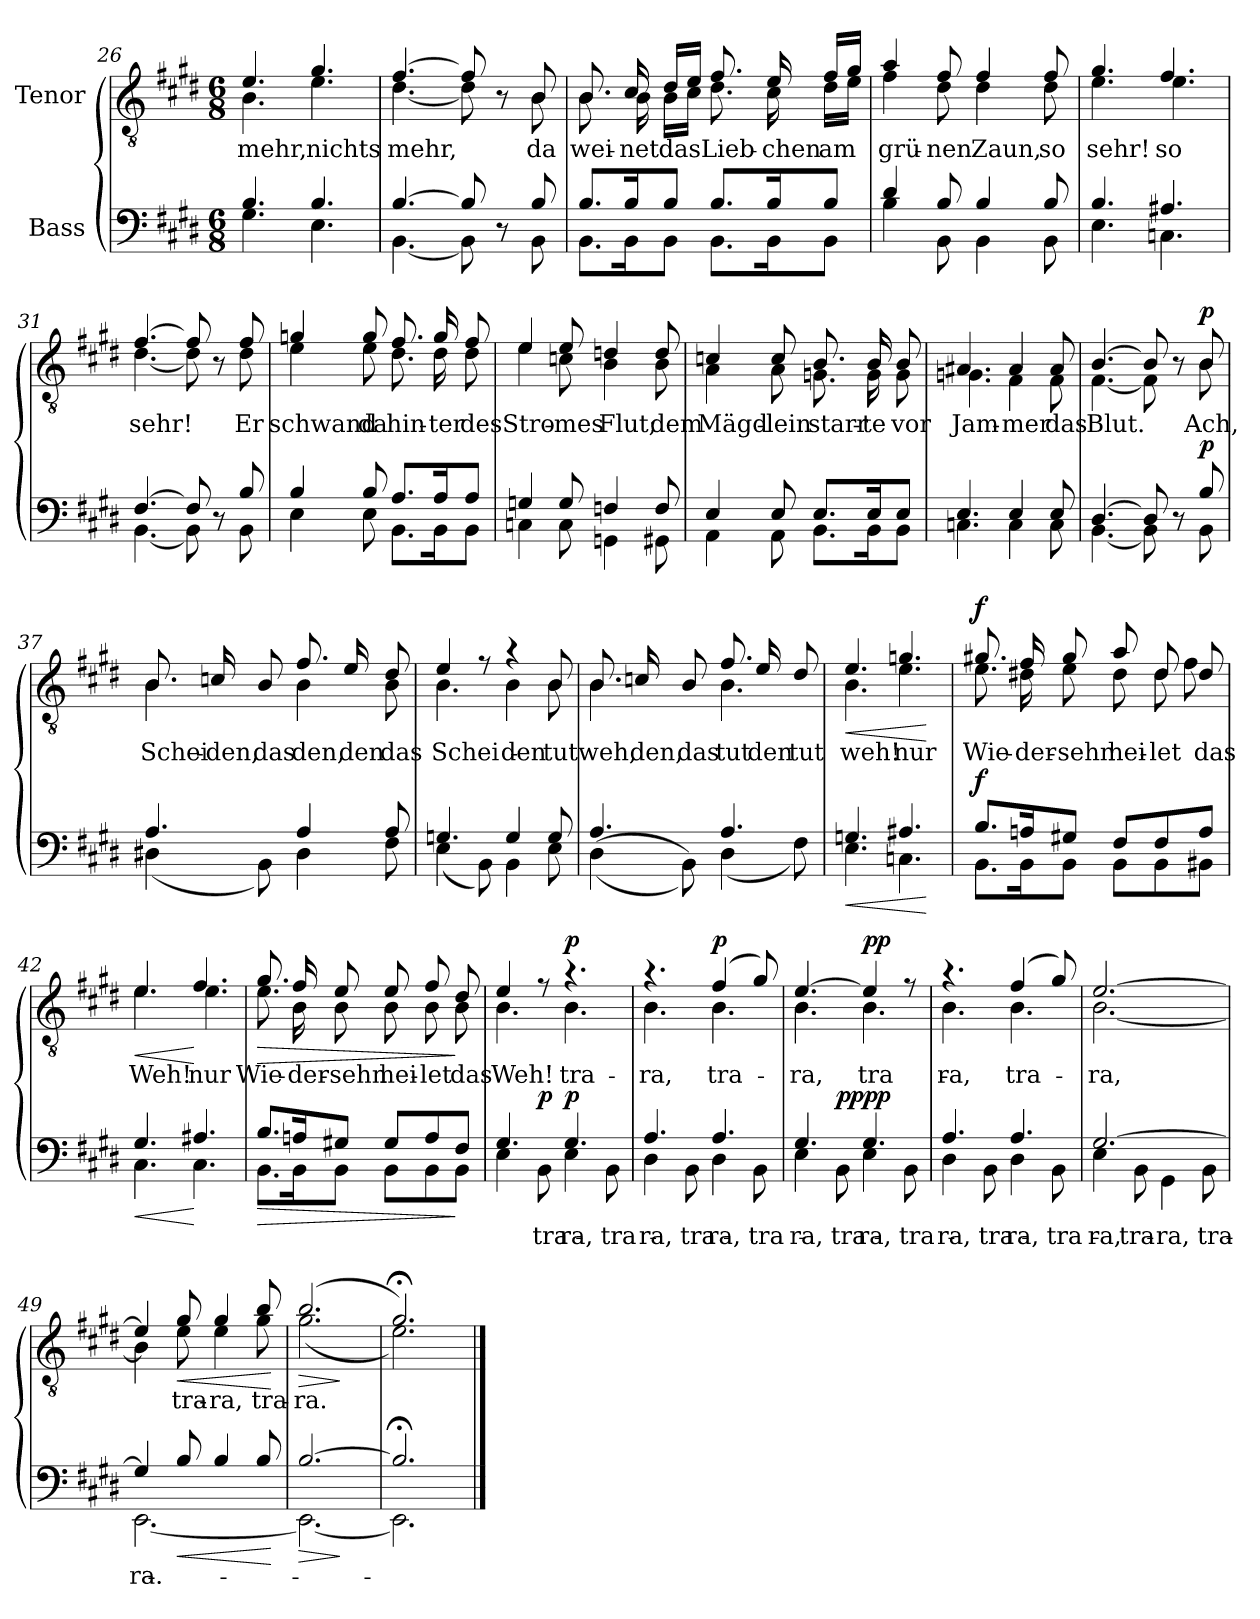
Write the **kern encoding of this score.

**kern	**text	**dynam	**kern	**text	**dynam
*part2	*part2	*part2	*part1	*part1	*part1
*staff2	*staff2	*staff2	*staff1	*staff1	*staff1
*I"Bass	*	*	*I"Tenor	*	*
*clefF4	*	*	*clefGv2	*	*
*k[f#c#g#d#]	*	*	*k[f#c#g#d#]	*	*
*M6/8	*	*	*M6/8	*	*
=26	=26	=26	=26	=26	=26
*^	*	*	*^	*	*
!	!	!	!	!	!	!LO:LY:b	!
4.B/	4.G#\	.	.	4.e/	4.B\	mehr,	.
!	!	!	!	!	!	!LO:LY:b	!
4.B/	4.E\	.	.	4.g#/	4.e\	nichts	.
!!LO:LB:g=z	!!
=27	=27	=27	=27	=27	=27	=27	=27
!	!	!	!	!	!	!LO:LY:b	!
[4.B/	[4.BB\	.	.	[4.f#/	[4.d#\	mehr,	.
8B/]	8BB\]	.	.	8f#/]	8d#\]	.	.
8r	8ryy	.	.	8r	8ryy	.	.
!	!	!	!	!	!	!LO:LY:b	!
8B/	8BB\	.	.	8B/	8B\	da	.
=28	=28	=28	=28	=28	=28	=28	=28
!	!	!	!	!	!	!LO:LY:b	!
8.B/L	8.BB\L	.	.	8.B/	8.B\	wei-	.
!	!	!	!	!	!	!LO:LY:b	!
16B/K	16BB\K	.	.	16c#/	16B\	-net	.
!	!	!	!	!	!	!LO:LY:b	!
8B/J	8BB\J	.	.	16d#/LL	16B\LL	das	.
.	.	.	.	16e/JJ	16c#\JJ	.	.
!	!	!	!	!	!	!LO:LY:b	!
8.B/L	8.BB\L	.	.	8.f#/	8.d#\	Lieb-	.
!	!	!	!	!	!	!LO:LY:b	!
16B/K	16BB\K	.	.	16e/	16c#\	-chen	.
!	!	!	!	!	!	!LO:LY:b	!
8B/J	8BB\J	.	.	16f#/LL	16d#\LL	am	.
.	.	.	.	16g#/JJ	16e\JJ	.	.
=29	=29	=29	=29	=29	=29	=29	=29
!	!	!	!	!	!	!LO:LY:b	!
4d#/	4B\	.	.	4a/	4f#\	grü-	.
!	!	!	!	!	!	!LO:LY:b	!
8B/	8BB\	.	.	8f#/	8d#\	-nen	.
!	!	!	!	!	!	!LO:LY:b	!
4B/	4BB\	.	.	4f#/	4d#\	Zaun,	.
!	!	!	!	!	!	!LO:LY:b	!
8B/	8BB\	.	.	8f#/	8d#\	so	.
!!LO:LB:g=z	!!
=30	=30	=30	=30	=30	=30	=30	=30
!	!	!	!	!	!	!LO:LY:b	!
4.B/	4.E\	.	.	4.g#/	4.e\	sehr!	.
!	!	!	!	!	!	!LO:LY:b	!
4.A#X/	4.Cn\	.	.	4.f#/	4.e\	so	.
=31	=31	=31	=31	=31	=31	=31	=31
!	!	!	!	!	!	!LO:LY:b	!
[4.F#/	[4.BB\	.	.	[4.f#/	[4.d#\	sehr!	.
8F#/]	8BB\]	.	.	8f#/]	8d#\]	.	.
8r	8ryy	.	.	8r	8ryy	.	.
!	!	!	!	!	!	!LO:LY:b	!
8B/	8BB\	.	.	8f#/	8d#\	Er	.
=32	=32	=32	=32	=32	=32	=32	=32
!	!	!	!	!	!	!LO:LY:b	!
4B/	4E\	.	.	4gn/	4e\	schwand	.
!	!	!	!	!	!	!LO:LY:b	!
8B/	8E\	.	.	8g/	8e\	da	.
!	!	!	!	!	!	!LO:LY:b	!
8.A/L	8.BB\L	.	.	8.f#/	8.d#\	hin-	.
!	!	!	!	!	!	!LO:LY:b	!
16A/K	16BB\K	.	.	16g/	16d#\	-ter	.
!	!	!	!	!	!	!LO:LY:b	!
8A/J	8BB\J	.	.	8f#/	8d#\	des	.
=33	=33	=33	=33	=33	=33	=33	=33
!	!	!	!	!	!	!LO:LY:b	!
4Gn/	4Cn\	.	.	4e/	4e\	Stro-	.
!	!	!	!	!	!	!LO:LY:b	!
8G/	8C\	.	.	8e/	8cn\	-mes	.
!	!	!	!	!	!	!LO:LY:b	!
4Fn/	4GGn\	.	.	4dn/	4B\	Flut;	.
!	!	!	!	!	!	!LO:LY:b	!
8F/	8GG#X\	.	.	8d/	8B\	dem	.
!!LO:LB:g=z	!!
=34	=34	=34	=34	=34	=34	=34	=34
!	!	!	!	!	!	!LO:LY:b	!
4E/	4AA\	.	.	4cn/	4A\	Mägd-	.
!	!	!	!	!	!	!LO:LY:b	!
8E/	8AA\	.	.	8c/	8A\	-lein	.
!	!	!	!	!	!	!LO:LY:b	!
8.E/L	8.BB\L	.	.	8.B/	8.Gn\	starr-	.
!	!	!	!	!	!	!LO:LY:b	!
16E/K	16BB\K	.	.	16B/	16G\	-te	.
!	!	!	!	!	!	!LO:LY:b	!
8E/J	8BB\J	.	.	8B/	8G\	vor	.
=35	=35	=35	=35	=35	=35	=35	=35
!	!	!	!	!	!	!LO:LY:b	!
4.E/	4.Cn\	.	.	4.A#X/	4.Gn\	Jam-	.
!	!	!	!	!	!	!LO:LY:b	!
4E/	4C\	.	.	4A#/	4F#\	-mer	.
!	!	!	!	!	!	!LO:LY:b	!
8E/	8C\	.	.	8A#/	8F#\	das	.
=36	=36	=36	=36	=36	=36	=36	=36
!	!	!	!	!	!	!LO:LY:b	!
[4.D#/	[4.BB\	.	.	[4.B/	[4.F#\	Blut.	.
8D#/]	8BB\]	.	.	8B/]	8F#\]	.	.
8r	8ryy	.	.	8r	8ryy	.	.
!	!	!	!LO:DY:a	!	!	!LO:LY:b	!LO:DY:a
8B/	8BB\	.	p	8B/	8B\	Ach,	p
!!LO:PB:g=z	!!
=37	=37	=37	=37	=37	=37	=37	=37
!	!	!	!	!	!	!LO:LY:b	!
!	!	!	!	!	!	!LO:LY:b	!
4.A/	(4D#X\	.	.	8.B/	4.B\	Schei-	.
!	!	!	!	!	!	!LO:LY:b	!
.	.	.	.	16cn/	.	-den,	.
!	!	!	!	!	!	!LO:LY:b	!
.	8BB\)	.	.	8B/	.	das	.
!	!	!	!	!	!	!LO:LY:b	!
!	!	!	!	!	!	!LO:LY:b	!
4A/	4D#\	.	.	8.f#/	4B\	-den,	.
!	!	!	!	!	!	!LO:LY:b	!
.	.	.	.	16e/	.	-den	.
!	!	!	!	!	!	!LO:LY:b	!
!	!	!	!	!	!	!LO:LY:b	!
8A/	8F#\	.	.	8d#/	8B\	das	.
=38	=38	=38	=38	=38	=38	=38	=38
!	!	!	!	!	!	!LO:LY:b	!
!	!	!	!	!	!	!LO:LY:b	!
4.Gn/	(4E\	.	.	4e/	4.B\	Schei-	.
.	8BB\)	.	.	8r	.	.	.
!	!	!	!	!	!	!LO:LY:b	!
4G/	4BB\	.	.	4r	4B\	-den	.
!	!	!	!	!	!	!LO:LY:b	!
!	!	!	!	!	!	!LO:LY:b	!
8G/	8E\	.	.	8B/	8B\	tut	.
=39	=39	=39	=39	=39	=39	=39	=39
!	!	!	!	!	!	!LO:LY:b	!
!	!	!	!	!	!	!LO:LY:b	!
4.A/	((4D#\	.	.	8.B/	4.B\	weh,	.
!	!	!	!	!	!	!LO:LY:b	!
.	.	.	.	16cn/	.	-den,	.
!	!	!	!	!	!	!LO:LY:b	!
.	8BB\))	.	.	8B/	.	das	.
!	!	!	!	!	!	!LO:LY:b	!
!	!	!	!	!	!	!LO:LY:b	!
4.A/	(4D#\	.	.	8.f#/	4.B\	tut	.
!	!	!	!	!	!	!LO:LY:b	!
.	.	.	.	16e/	.	-den	.
!	!	!	!	!	!	!LO:LY:b	!
.	8F#\)	.	.	8d#/	.	tut	.
!!LO:LB:g=z	!!
=40	=40	=40	=40	=40	=40	=40	=40
!	!	!	!LO:HP:b	!	!	!LO:LY:b	!LO:HP:b
4.Gn/	4.E\	.	<	4.e/	4.B\	weh!	<
!	!	!	!	!	!	!LO:LY:b	!
4.A#X/	4.Cn\	.	.	4.gn/	4.e\	nur	.
*v	*v	*	*	*	*	*	*
*	*	*	*v	*v	*	*
.	.	[	.	.	[
=41	=41	=41	=41	=41	=41
*^	*	*	*^	*	*
!	!	!	!LO:DY:a	!	!	!LO:LY:b	!LO:DY:a
8.B/L	8.BB\L	.	f	8.g#X/	8.e\	Wie-	f
!	!	!	!	!	!	!LO:LY:b	!
16An/K	16BB\K	.	.	16f#/	16d#X\	-der-	.
!	!	!	!	!	!	!LO:LY:b	!
8G#X/J	8BB\J	.	.	8g#/	8e\	-sehn	.
!	!	!	!	!	!	!LO:LY:b	!
8F#/L	8BB\L	.	.	8a/	8d#\	hei-	.
!	!	!	!	!	!	!LO:LY:b	!
8F#/	8BB\	.	.	8d#/	8d#\	-let	.
!	!	!	!	!	!	!LO:LY:b	!
8A/J	8BB#X\J	.	.	8d#/	8f#\	das	.
=42	=42	=42	=42	=42	=42	=42	=42
!	!	!	!LO:HP:b	!	!	!LO:LY:b	!LO:HP:b
4.G#/	4.C#\	.	<	4.e/	4.e\	Weh!	<
!	!	!	!	!	!	!LO:LY:b	!
4.A#X/	4.C#\	.	[	4.f#/	4.e\	nur	[
!!LO:LB:g=z	!!
=43	=43	=43	=43	=43	=43	=43	=43
!	!	!	!LO:HP:b	!	!	!LO:LY:b	!LO:HP:b
8.B/L	8.BB\L	.	>	8.g#/	8.e\	Wie-	>
!	!	!	!	!	!	!LO:LY:b	!
16An/K	16BB\K	.	.	16f#/	16B\	-der-	.
!	!	!	!	!	!	!LO:LY:b	!
8G#X/J	8BB\J	.	.	8e/	8B\	-sehn	.
!	!	!	!	!	!	!LO:LY:b	!
8G#/L	8BB\L	.	.	8e/	8B\	hei-	.
!	!	!	!	!	!	!LO:LY:b	!
8A/	8BB\	.	.	8f#/	8B\	-let	.
!	!	!	!	!	!	!LO:LY:b	!
8F#/J	8BB\J	.	]	8d#/	8B\	das	]
=44	=44	=44	=44	=44	=44	=44	=44
!	!	!	!	!	!	!LO:LY:b	!
4.G#/	4E\	.	.	4e/	4.B\	Weh!	.
!	!	!LO:LY:b	!LO:DY:b	!	!	!	!
.	8BB\	tra-	p	8r	.	.	.
!	!	!LO:LY:b	!LO:DY:a	!	!	!LO:LY:b	!LO:DY:b
4.G#/	4E\	-ra,	p	4.r	4.B\	tra-	p
!	!	!LO:LY:b	!	!	!	!	!
.	8BB\	tra-	.	.	.	.	.
=45	=45	=45	=45	=45	=45	=45	=45
!	!	!LO:LY:b	!	!	!	!LO:LY:b	!
4.A/	4D#\	-ra,	.	4.r	4.B\	-ra,	.
!	!	!LO:LY:b	!	!	!	!	!
.	8BB\	tra-	.	.	.	.	.
!	!	!LO:LY:b	!	!	!	!LO:LY:b	!
!	!	!	!	!	!	!LO:LY:b	!LO:DY:a
4.A/	4D#\	-ra,	.	(4f#/	4.B\	tra-	p
!	!	!LO:LY:b	!	!	!	!	!
.	8BB\	tra-	.	8g#/)	.	.	.
=46	=46	=46	=46	=46	=46	=46	=46
!	!	!LO:LY:b	!	!	!	!LO:LY:b	!
!	!	!	!	!	!	!LO:LY:b	!
4.G#/	4E\	-ra,	.	[4.e/	4.B\	-ra,	.
!	!	!LO:LY:b	!LO:DY:b	!	!	!	!
.	8BB\	tra-	pp	.	.	.	.
!	!	!LO:LY:b	!LO:DY:a	!	!	!LO:LY:b	!LO:DY:b
4.G#/	4E\	-ra,	pp	4e/]	4.B\	tra-	pp
!	!	!LO:LY:b	!	!	!	!	!
.	8BB\	tra-	.	8r	.	.	.
!!LO:LB:g=z	!!
=47	=47	=47	=47	=47	=47	=47	=47
!	!	!LO:LY:b	!	!	!	!LO:LY:b	!
4.A/	4D#\	-ra,	.	4.r	4.B\	-ra,	.
!	!	!LO:LY:b	!	!	!	!	!
.	8BB\	tra-	.	.	.	.	.
!	!	!LO:LY:b	!	!	!	!LO:LY:b	!
!	!	!	!	!	!	!LO:LY:b	!
4.A/	4D#\	-ra,	.	(4f#/	4.B\	tra-	.
!	!	!LO:LY:b	!	!	!	!	!
.	8BB\	tra-	.	8g#/)	.	.	.
=48	=48	=48	=48	=48	=48	=48	=48
!	!	!LO:LY:b	!	!	!	!LO:LY:b	!
!	!	!	!	!	!	!LO:LY:b	!
[2.G#/	4E\	-ra,	.	[2.e/	[2.B\	-ra,	.
!	!	!LO:LY:b	!	!	!	!	!
.	8BB\	tra-	.	.	.	.	.
!	!	!LO:LY:b	!	!	!	!	!
.	4GG#\	-ra,	.	.	.	.	.
!	!	!LO:LY:b	!	!	!	!	!
.	8BB\	tra-	.	.	.	.	.
=49	=49	=49	=49	=49	=49	=49	=49
!	!	!LO:LY:b	!	!	!	!	!
4G#/]	[2.EE\	-ra.	.	4e/]	4B\]	.	.
!	!	!	!LO:HP:b	!	!	!LO:LY:b	!LO:HP:b
8B/	.	.	<	8g#/	8e\	tra-	<
!	!	!	!	!	!	!LO:LY:b	!
4B/	.	.	.	4g#/	4e\	-ra,	.
!	!	!	!	!	!	!LO:LY:b	!
8B/	.	.	.	8b/	8g#\	tra-	.
*v	*v	*	*	*	*	*	*
*	*	*	*v	*v	*	*
.	.	[	.	.	[
=50	=50	=50	=50	=50	=50
!	!	!LO:HP:b	!	!LO:LY:b	!LO:HP:b
*^	*	*	*^	*	*
[2.B/	2.EE\_	.	>	(2.b/	(2.g#\	-ra.	>
*v	*v	*	*	*	*	*	*
*	*	*	*v	*v	*	*
.	.	]	.	.	]
=51	=51	=51	=51	=51	=51
*^	*	*	*^	*	*
2.B;</]	2.EE\]	.	.	2.g#;</)	2.e\)	.	.
*v	*v	*	*	*	*	*	*
*	*	*	*v	*v	*	*
==	==	==	==	==	==
*-	*-	*-	*-	*-	*-
